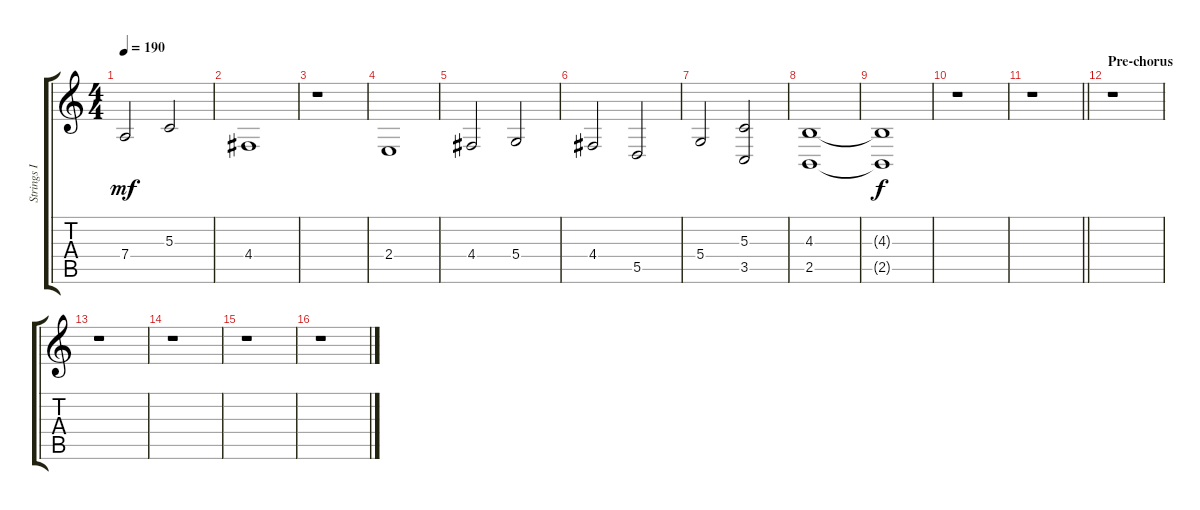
\track ("Strings I" "Strings I") {instrument stringensemble1}
\staff {score tabs}
\tuning (E4 B3 G3 D3 A2 E2) {hide}
\ts (4 4)
\tempo 190
\clef g2
\ks c
7.4.2{dy mf} 5.3.2 |
4.4.1 |
r.1 |
2.4.1 |
4.4.2 5.4.2 |
4.4.2 5.5.2 |
5.4.2 (5.3 3.5).2 |
(4.3 2.5).1 |
(4.3{t} 2.5{t}).1{dy f} |
r.1 |
\barLineRight lightlight
r.1 |
\section ("" "Pre-chorus")
r.1 |
r.1 |
r.1 |
r.1 |
r.1
